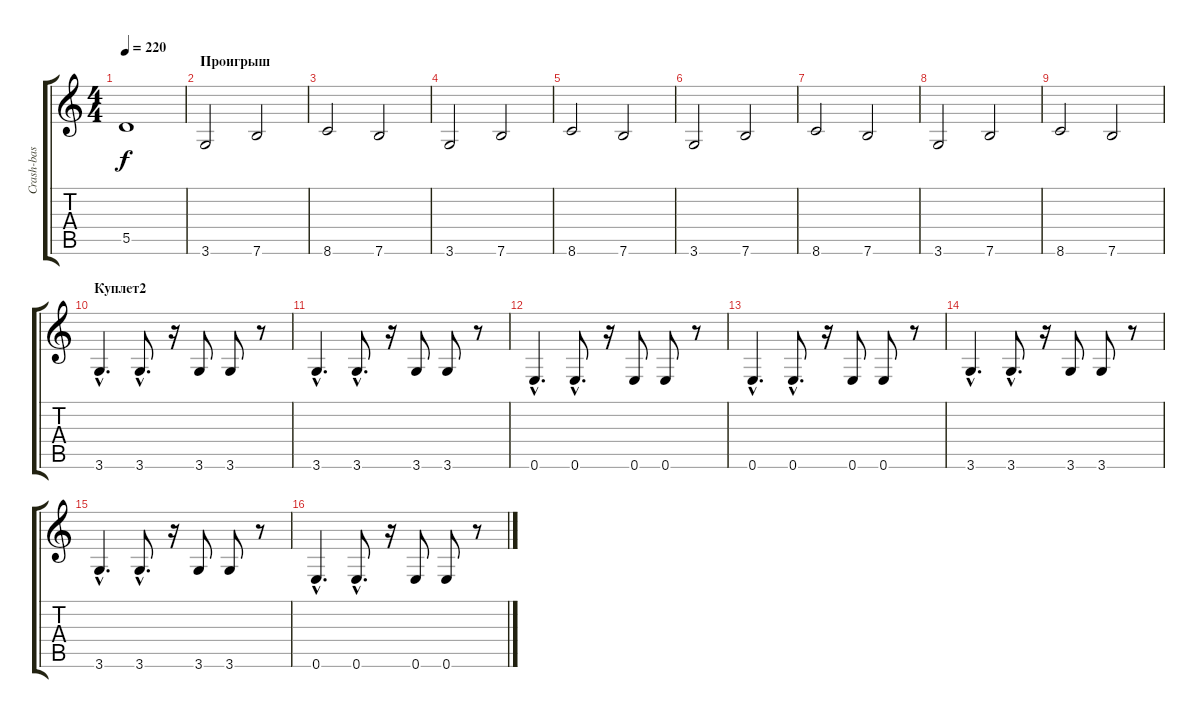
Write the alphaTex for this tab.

\track ("Crash-bas" "Crash-bas") {instrument electricbasspick}
\staff {score tabs}
\tuning (E4 B3 G3 D3 A2 E2) {hide}
\ts (4 4)
\tempo 220
\clef g2
\ks c
5.5.1{dy f} |
\section ("" "Проигрыш")
3.6.2 7.6.2 |
8.6.2 7.6.2 |
3.6.2 7.6.2 |
8.6.2 7.6.2 |
3.6.2 7.6.2 |
8.6.2 7.6.2 |
3.6.2 7.6.2 |
8.6.2 7.6.2 |
\section ("" "Куплет2")
3.6{hac}.4{d} 3.6{hac}.8{d} r.16 3.6.8 3.6.8 r.8 |
3.6{hac}.4{d} 3.6{hac}.8{d} r.16 3.6.8 3.6.8 r.8 |
0.6{hac}.4{d} 0.6{hac}.8{d} r.16 0.6.8 0.6.8 r.8 |
0.6{hac}.4{d} 0.6{hac}.8{d} r.16 0.6.8 0.6.8 r.8 |
3.6{hac}.4{d} 3.6{hac}.8{d} r.16 3.6.8 3.6.8 r.8 |
3.6{hac}.4{d} 3.6{hac}.8{d} r.16 3.6.8 3.6.8 r.8 |
0.6{hac}.4{d} 0.6{hac}.8{d} r.16 0.6.8 0.6.8 r.8
